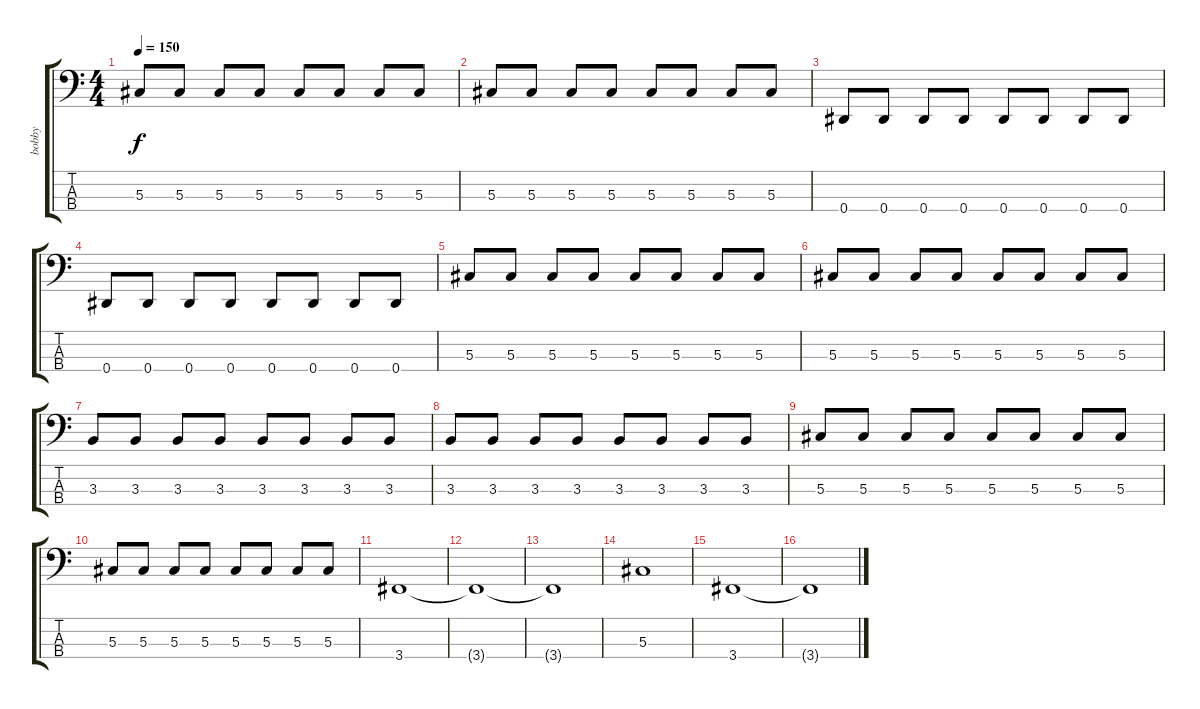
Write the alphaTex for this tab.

\track ("bobby" "bobby") {instrument electricbasspick}
\staff {score tabs}
\tuning (Gb2 Db2 Ab1 Eb1) {hide}
\ts (4 4)
\tempo 150
\clef f4
\ks c
5.3.8{dy f} 5.3.8 5.3.8 5.3.8 5.3.8 5.3.8 5.3.8 5.3.8 |
5.3.8 5.3.8 5.3.8 5.3.8 5.3.8 5.3.8 5.3.8 5.3.8 |
0.4.8 0.4.8 0.4.8 0.4.8 0.4.8 0.4.8 0.4.8 0.4.8 |
0.4.8 0.4.8 0.4.8 0.4.8 0.4.8 0.4.8 0.4.8 0.4.8 |
5.3.8 5.3.8 5.3.8 5.3.8 5.3.8 5.3.8 5.3.8 5.3.8 |
5.3.8 5.3.8 5.3.8 5.3.8 5.3.8 5.3.8 5.3.8 5.3.8 |
3.3.8 3.3.8 3.3.8 3.3.8 3.3.8 3.3.8 3.3.8 3.3.8 |
3.3.8 3.3.8 3.3.8 3.3.8 3.3.8 3.3.8 3.3.8 3.3.8 |
5.3.8 5.3.8 5.3.8 5.3.8 5.3.8 5.3.8 5.3.8 5.3.8 |
5.3.8 5.3.8 5.3.8 5.3.8 5.3.8 5.3.8 5.3.8 5.3.8 |
3.4.1 |
3.4{t}.1 |
3.4{t}.1 |
5.3.1 |
3.4.1 |
3.4{t}.1
